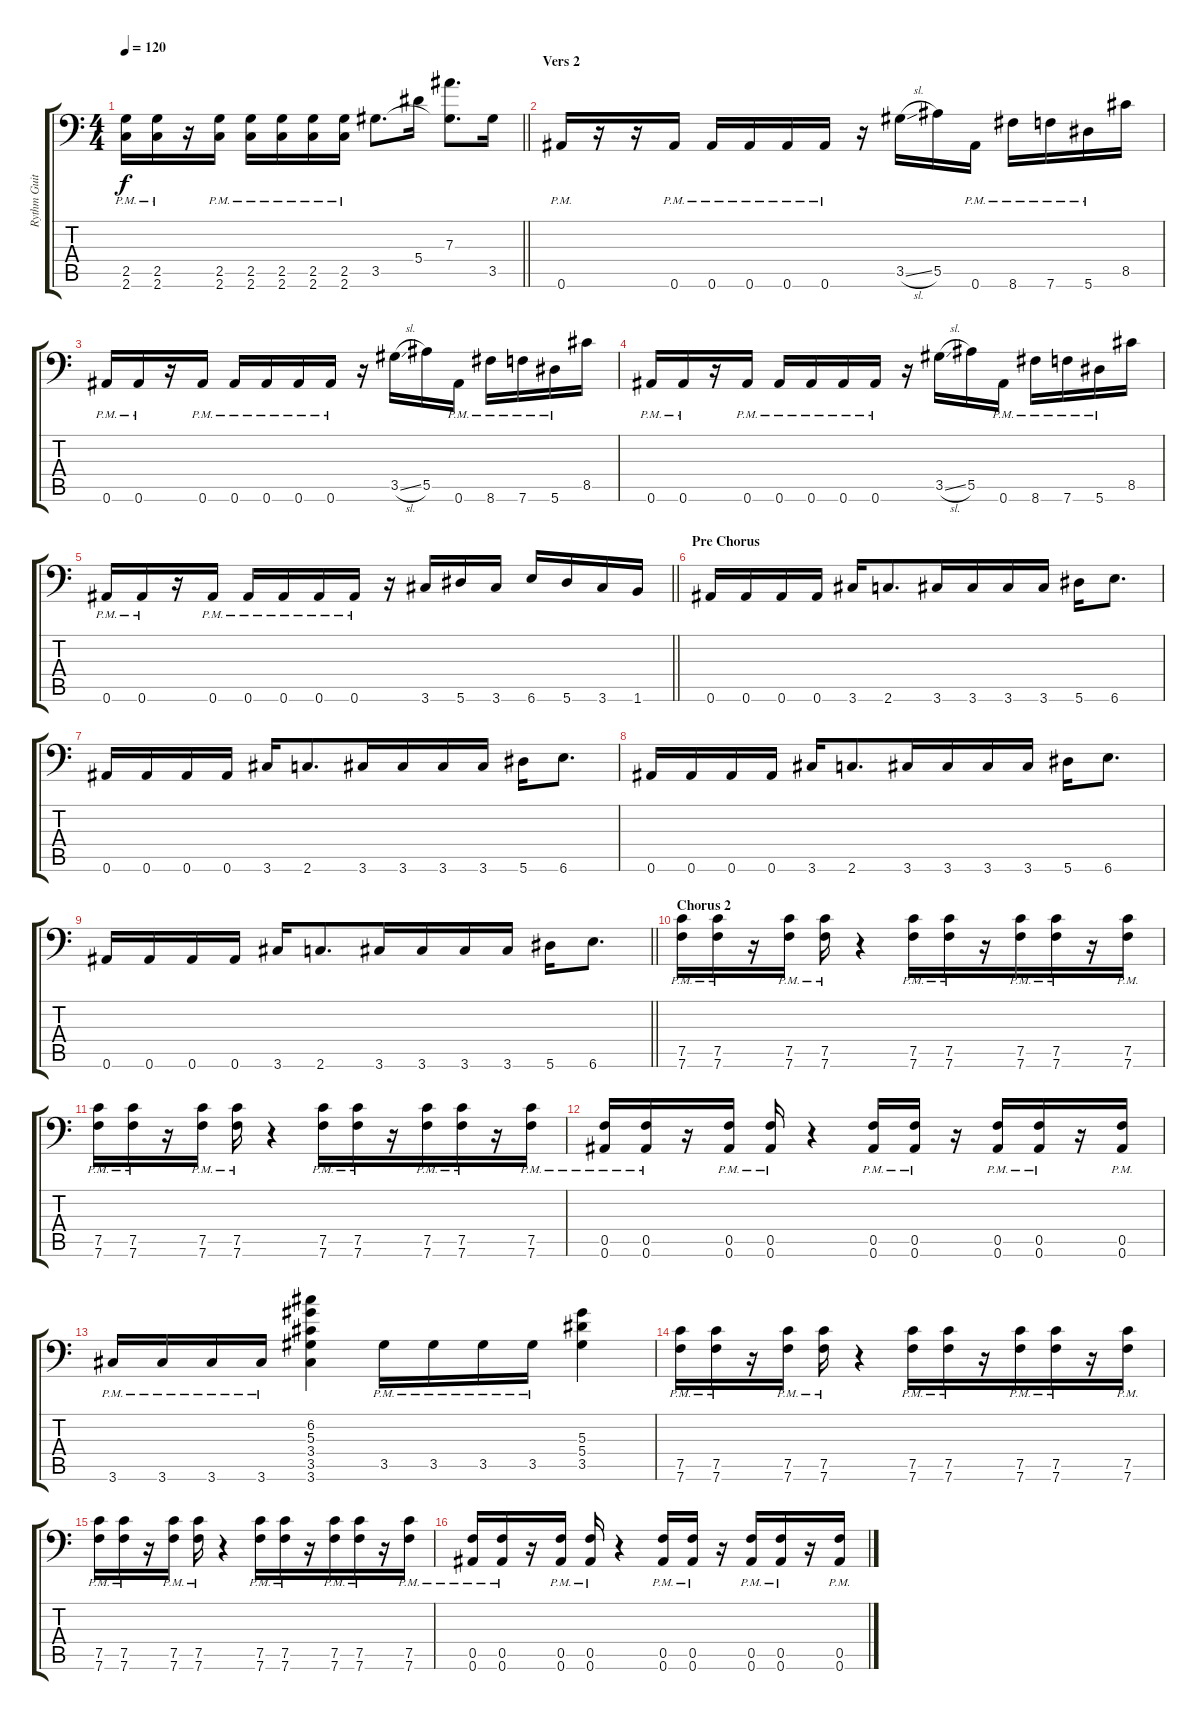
\track ("Rythm Guitar 2" "Rythm Guit") {instrument distortionguitar}
\staff {score tabs}
\tuning (C4 G3 Eb3 Bb2 F2 Bb1) {hide}
\ts (4 4)
\tempo 120
\clef f4
\barLineRight lightlight
\ks c
(2.5{pm} 2.6{pm}).16{dy f beam merge} (2.5{pm} 2.6{pm}).16 r.16{beam merge} (2.5{pm} 2.6{pm}).16 (2.5{pm} 2.6{pm}).16 (2.5{pm} 2.6{pm}).16 (2.5{pm} 2.6{pm}).16 (2.5{pm} 2.6{pm}).16 3.5.8{d} 5.4.16 (7.3 3.5{t}).8{d} 3.5.16 |
\section ("" "Vers 2")
0.6{pm}.16 r.16 r.16 0.6{pm}.16 0.6{pm}.16 0.6{pm}.16{beam merge} 0.6{pm}.16 0.6{pm}.16 r.16 3.5{sl}.16 5.5.16 0.6{pm}.16 8.6{pm}.16 7.6{pm}.16 5.6{pm}.16 8.5.16 |
0.6{pm}.16 0.6{pm}.16 r.16 0.6{pm}.16 0.6{pm}.16 0.6{pm}.16{beam merge} 0.6{pm}.16 0.6{pm}.16 r.16 3.5{sl}.16 5.5.16 0.6{pm}.16 8.6{pm}.16 7.6{pm}.16 5.6{pm}.16 8.5.16 |
0.6{pm}.16 0.6{pm}.16 r.16 0.6{pm}.16 0.6{pm}.16 0.6{pm}.16{beam merge} 0.6{pm}.16 0.6{pm}.16 r.16 3.5{sl}.16 5.5.16 0.6{pm}.16 8.6{pm}.16 7.6{pm}.16 5.6{pm}.16 8.5.16 |
\barLineRight lightlight
0.6{pm}.16 0.6{pm}.16 r.16 0.6{pm}.16 0.6{pm}.16 0.6{pm}.16{beam merge} 0.6{pm}.16 0.6{pm}.16 r.16 3.6.16 5.6.16 3.6.16 6.6.16 5.6.16 3.6.16 1.6.16 |
\section ("" "Pre Chorus")
0.6.16{beam merge} 0.6.16{beam merge} 0.6.16{beam merge} 0.6.16 3.6.16 2.6.8{d beam merge} 3.6.16 3.6.16 3.6.16{beam merge} 3.6.16 5.6.16{beam merge} 6.6.8{d} |
0.6.16{beam merge} 0.6.16{beam merge} 0.6.16{beam merge} 0.6.16 3.6.16 2.6.8{d beam merge} 3.6.16 3.6.16 3.6.16{beam merge} 3.6.16 5.6.16{beam merge} 6.6.8{d} |
0.6.16{beam merge} 0.6.16{beam merge} 0.6.16{beam merge} 0.6.16 3.6.16 2.6.8{d beam merge} 3.6.16 3.6.16 3.6.16{beam merge} 3.6.16 5.6.16{beam merge} 6.6.8{d} |
\barLineRight lightlight
0.6.16{beam merge} 0.6.16{beam merge} 0.6.16{beam merge} 0.6.16 3.6.16 2.6.8{d beam merge} 3.6.16 3.6.16 3.6.16{beam merge} 3.6.16 5.6.16{beam merge} 6.6.8{d} |
\section ("" "Chorus 2")
(7.5{pm} 7.6{pm}).16 (7.5{pm} 7.6{pm}).16 r.16 (7.5{pm} 7.6{pm}).16 (7.5{pm} 7.6{pm}).16 r.4 (7.5{pm} 7.6{pm}).16 (7.5{pm} 7.6{pm}).16{beam merge} r.16 (7.5{pm} 7.6{pm}).16{beam merge} (7.5{pm} 7.6{pm}).16{beam merge} r.16 (7.5{pm} 7.6{pm}).16 |
(7.5{pm} 7.6{pm}).16 (7.5{pm} 7.6{pm}).16 r.16 (7.5{pm} 7.6{pm}).16 (7.5{pm} 7.6{pm}).16 r.4 (7.5{pm} 7.6{pm}).16 (7.5{pm} 7.6{pm}).16{beam merge} r.16 (7.5{pm} 7.6{pm}).16{beam merge} (7.5{pm} 7.6{pm}).16{beam merge} r.16 (7.5{pm} 7.6{pm}).16 |
(0.5{pm} 0.6{pm}).16{beam merge} (0.5{pm} 0.6{pm}).16 r.16 (0.5{pm} 0.6{pm}).16 (0.5{pm} 0.6{pm}).16 r.4 (0.5{pm} 0.6{pm}).16 (0.5{pm} 0.6{pm}).16 r.16 (0.5{pm} 0.6{pm}).16{beam merge} (0.5{pm} 0.6{pm}).16 r.16 (0.5{pm} 0.6{pm}).16 |
3.6{pm}.16 3.6{pm}.16 3.6{pm}.16 3.6{pm}.16 (6.2 5.3 3.4 3.5 3.6).4{beam merge} 3.5{pm}.16 3.5{pm}.16{beam merge} 3.5{pm}.16 3.5{pm}.16{beam merge} (5.3 5.4 3.5).4 |
(7.5{pm} 7.6{pm}).16 (7.5{pm} 7.6{pm}).16 r.16 (7.5{pm} 7.6{pm}).16 (7.5{pm} 7.6{pm}).16 r.4 (7.5{pm} 7.6{pm}).16 (7.5{pm} 7.6{pm}).16{beam merge} r.16 (7.5{pm} 7.6{pm}).16{beam merge} (7.5{pm} 7.6{pm}).16{beam merge} r.16 (7.5{pm} 7.6{pm}).16 |
(7.5{pm} 7.6{pm}).16 (7.5{pm} 7.6{pm}).16 r.16 (7.5{pm} 7.6{pm}).16 (7.5{pm} 7.6{pm}).16 r.4 (7.5{pm} 7.6{pm}).16 (7.5{pm} 7.6{pm}).16{beam merge} r.16 (7.5{pm} 7.6{pm}).16{beam merge} (7.5{pm} 7.6{pm}).16{beam merge} r.16 (7.5{pm} 7.6{pm}).16 |
(0.5{pm} 0.6{pm}).16{beam merge} (0.5{pm} 0.6{pm}).16 r.16 (0.5{pm} 0.6{pm}).16 (0.5{pm} 0.6{pm}).16 r.4 (0.5{pm} 0.6{pm}).16 (0.5{pm} 0.6{pm}).16 r.16 (0.5{pm} 0.6{pm}).16{beam merge} (0.5{pm} 0.6{pm}).16 r.16 (0.5{pm} 0.6{pm}).16
